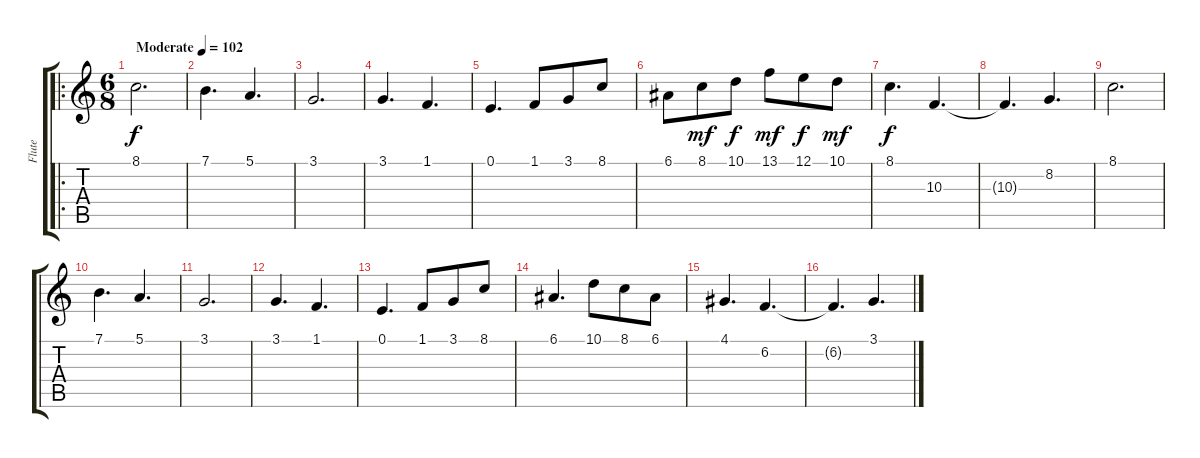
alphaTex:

\track ("Flute" "Flute") {instrument panflute}
\staff {score tabs}
\tuning (E4 B3 G3 D3 A2 E2) {hide}
\ro
\ts (6 8)
\tempo (102 "Moderate")
\clef g2
\ks c
8.1.2{d dy f instrument panflute} |
7.1.4{d} 5.1.4{d} |
3.1.2{d} |
3.1.4{d} 1.1.4{d} |
0.1.4{d} 1.1.8 3.1.8 8.1.8 |
6.1.8 8.1.8{dy mf} 10.1.8{dy f} 13.1.8{dy mf} 12.1.8{dy f} 10.1.8{dy mf} |
8.1.4{d dy f} 10.3.4{d} |
10.3{t}.4{d} 8.2.4{d} |
8.1.2{d} |
7.1.4{d} 5.1.4{d} |
3.1.2{d} |
3.1.4{d} 1.1.4{d} |
0.1.4{d} 1.1.8 3.1.8 8.1.8 |
6.1.4{d} 10.1.8 8.1.8 6.1.8 |
4.1.4{d} 6.2.4{d} |
6.2{t}.4{d} 3.1.4{d}
